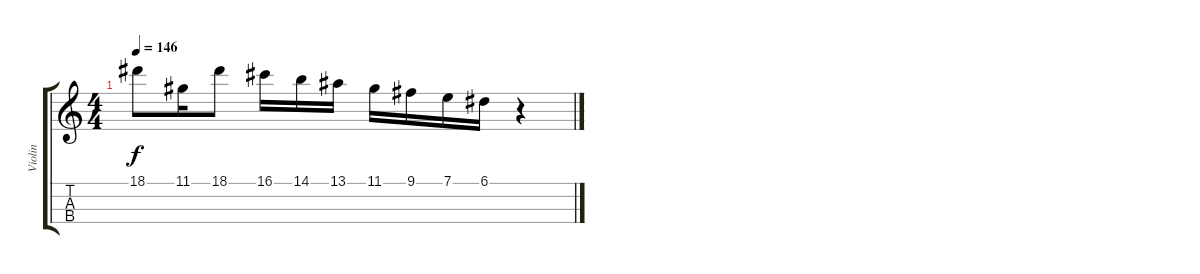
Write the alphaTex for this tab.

\track ("Violin" "Violin") {instrument violin}
\staff {score tabs}
\tuning (A4 D4 G3 C3) {hide}
\ts (4 4)
\tempo 146
\clef g2
\ks c
18.1.8{dy f} 11.1.16 18.1.8 16.1.16 14.1.16 13.1.16 11.1.16 9.1.16 7.1.16 6.1.16 r.4
